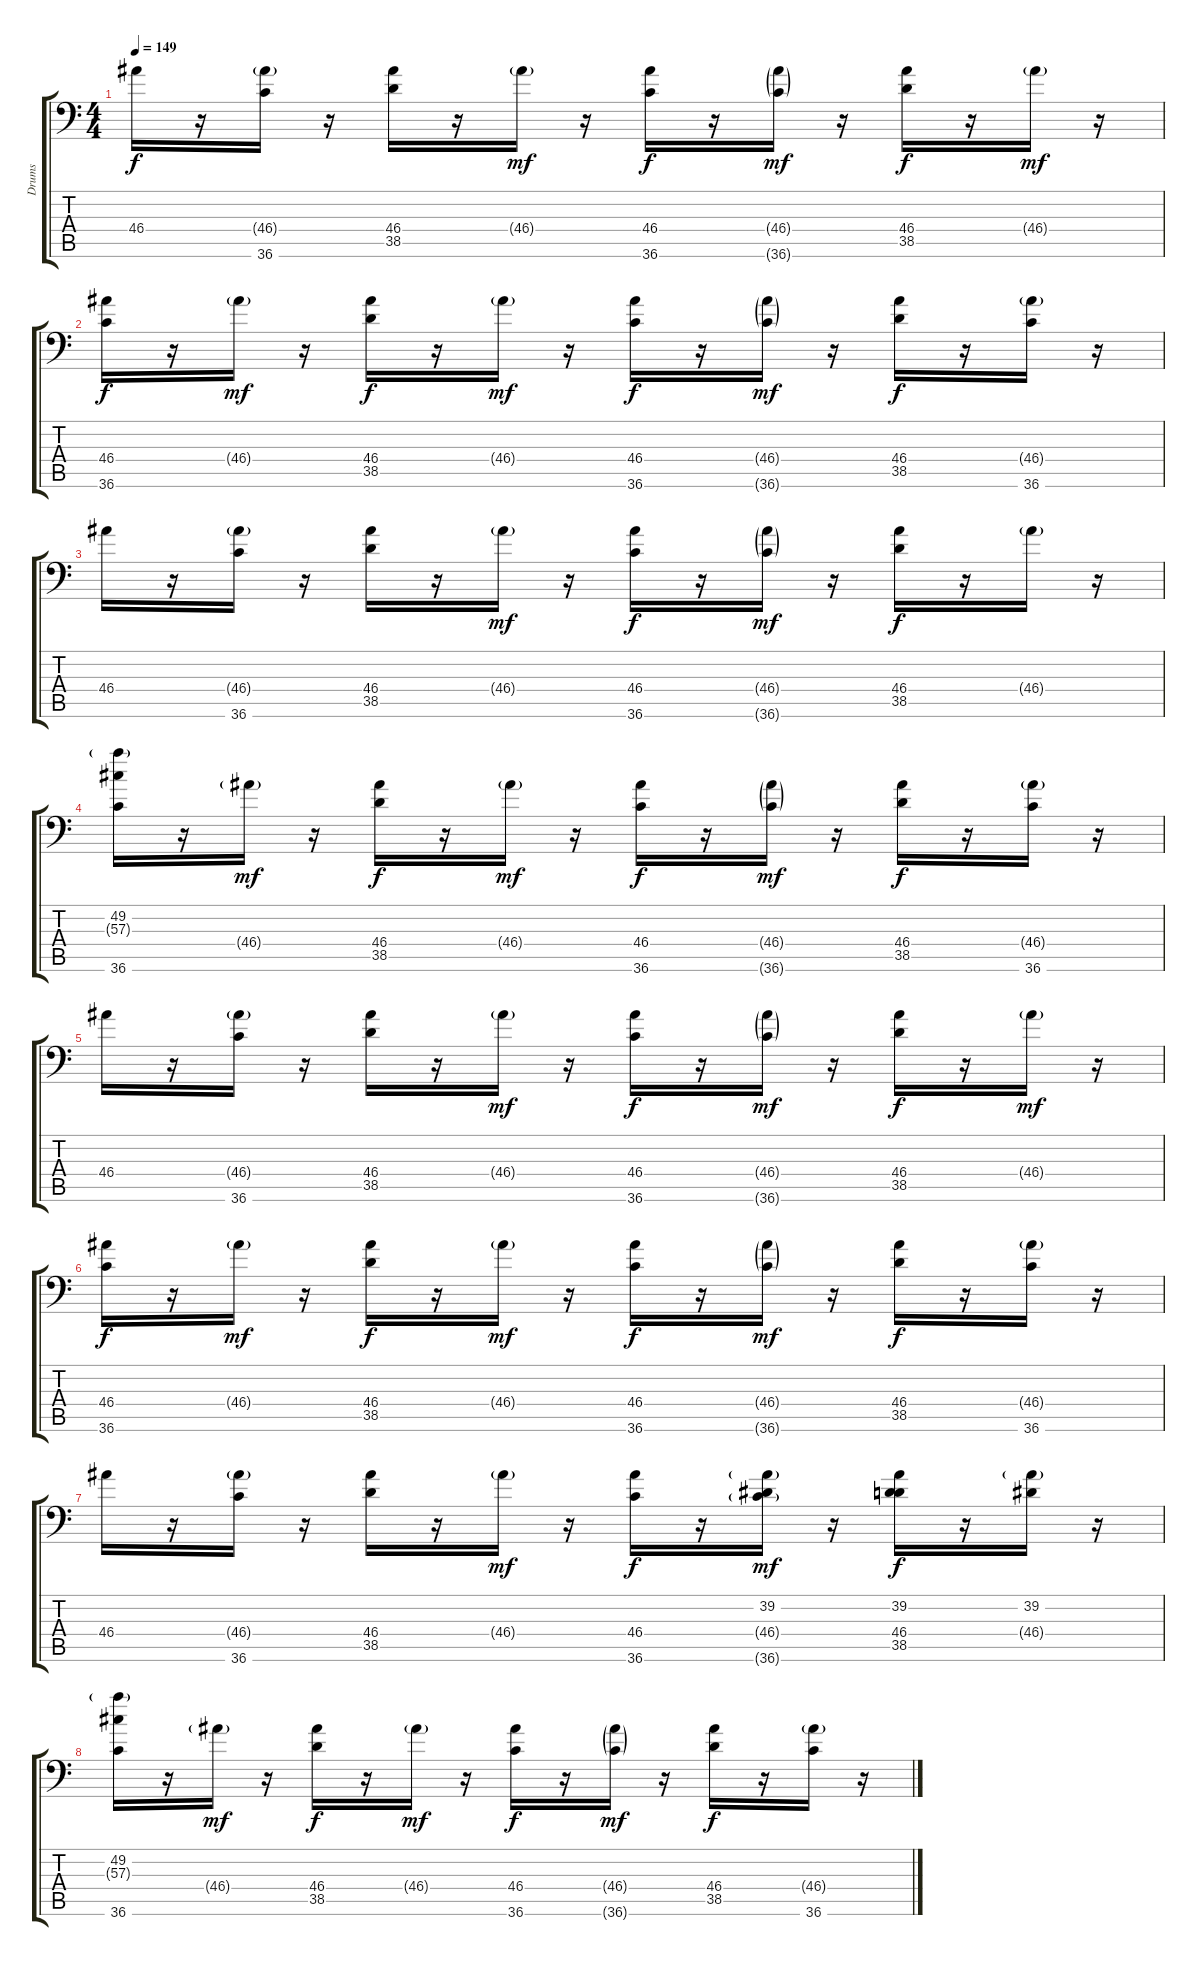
\track ("Drums" "Drums") {instrument acousticgrandpiano}
\staff {score tabs}
\tuning (C-1 C-1 C-1 C-1 C-1 C-1) {hide}
\ts (4 4)
\tempo 149
\clef f4
\ks c
46.4.16{dy f} r.16 (46.4{g} 36.6).16 r.16 (46.4 38.5).16 r.16 46.4{g}.16{dy mf} r.16 (46.4 36.6).16{dy f} r.16 (46.4{g} 36.6{g}).16{dy mf} r.16 (46.4 38.5).16{dy f} r.16 46.4{g}.16{dy mf} r.16 |
(46.4 36.6).16{dy f} r.16 46.4{g}.16{dy mf} r.16 (46.4 38.5).16{dy f} r.16 46.4{g}.16{dy mf} r.16 (46.4 36.6).16{dy f} r.16 (46.4{g} 36.6{g}).16{dy mf} r.16 (46.4 38.5).16{dy f} r.16 (46.4{g} 36.6).16 r.16 |
46.4.16 r.16 (46.4{g} 36.6).16 r.16 (46.4 38.5).16 r.16 46.4{g}.16{dy mf} r.16 (46.4 36.6).16{dy f} r.16 (46.4{g} 36.6{g}).16{dy mf} r.16 (46.4 38.5).16{dy f} r.16 46.4{g}.16 r.16 |
(49.2 57.3{g} 36.6).16 r.16 46.4{g}.16{dy mf} r.16 (46.4 38.5).16{dy f} r.16 46.4{g}.16{dy mf} r.16 (46.4 36.6).16{dy f} r.16 (46.4{g} 36.6{g}).16{dy mf} r.16 (46.4 38.5).16{dy f} r.16 (46.4{g} 36.6).16 r.16 |
46.4.16 r.16 (46.4{g} 36.6).16 r.16 (46.4 38.5).16 r.16 46.4{g}.16{dy mf} r.16 (46.4 36.6).16{dy f} r.16 (46.4{g} 36.6{g}).16{dy mf} r.16 (46.4 38.5).16{dy f} r.16 46.4{g}.16{dy mf} r.16 |
(46.4 36.6).16{dy f} r.16 46.4{g}.16{dy mf} r.16 (46.4 38.5).16{dy f} r.16 46.4{g}.16{dy mf} r.16 (46.4 36.6).16{dy f} r.16 (46.4{g} 36.6{g}).16{dy mf} r.16 (46.4 38.5).16{dy f} r.16 (46.4{g} 36.6).16 r.16 |
46.4.16 r.16 (46.4{g} 36.6).16 r.16 (46.4 38.5).16 r.16 46.4{g}.16{dy mf} r.16 (46.4 36.6).16{dy f} r.16 (39.2 46.4{g} 36.6{g}).16{dy mf} r.16 (39.2 46.4 38.5).16{dy f} r.16 (39.2 46.4{g}).16 r.16 |
(49.2 57.3{g} 36.6).16 r.16 46.4{g}.16{dy mf} r.16 (46.4 38.5).16{dy f} r.16 46.4{g}.16{dy mf} r.16 (46.4 36.6).16{dy f} r.16 (46.4{g} 36.6{g}).16{dy mf} r.16 (46.4 38.5).16{dy f} r.16 (46.4{g} 36.6).16 r.16
